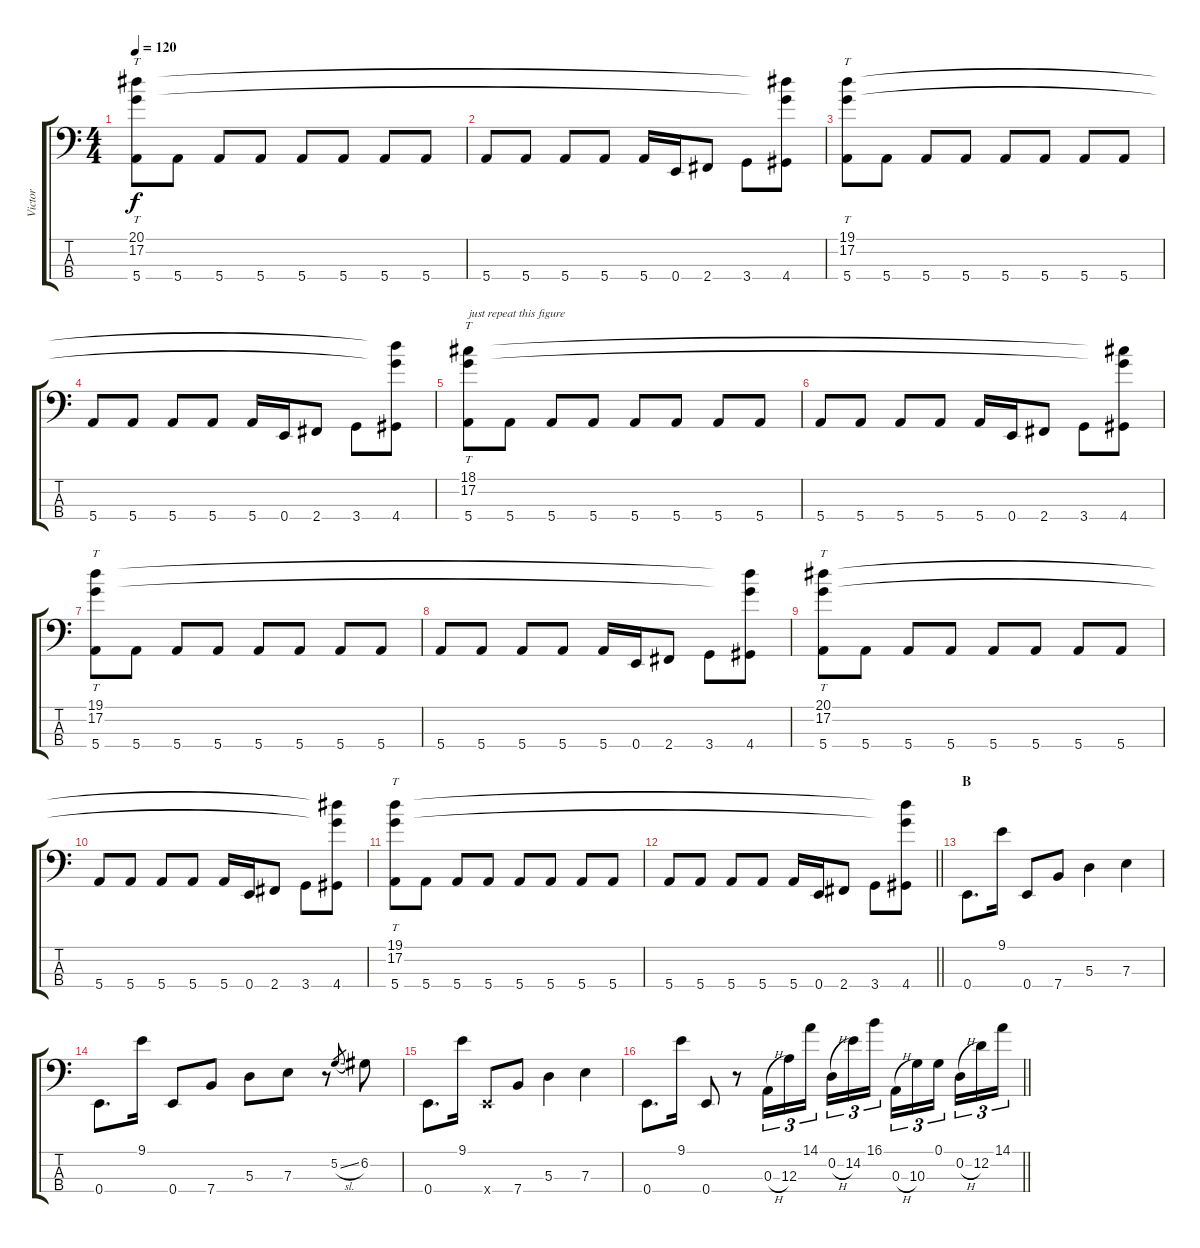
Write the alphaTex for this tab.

\track ("Victor" "Victor") {instrument electricbassfinger}
\staff {score tabs}
\tuning (G2 D2 A1 E1) {hide}
\ts (4 4)
\tempo 120
\clef f4
\ks c
(20.1 17.2 5.4).8{tt dy f} 5.4.8 5.4.8 5.4.8 5.4.8 5.4.8 5.4.8 5.4.8 |
5.4.8 5.4.8 5.4.8 5.4.8 5.4.16 0.4.16 2.4.8 3.4.8 (20.1{t} 17.2{t} 4.4).8 |
(19.1 17.2 5.4).8{tt} 5.4.8 5.4.8 5.4.8 5.4.8 5.4.8 5.4.8 5.4.8 |
5.4.8 5.4.8 5.4.8 5.4.8 5.4.16 0.4.16 2.4.8 3.4.8 (19.1{t} 17.2{t} 4.4).8 |
(18.1 17.2 5.4).8{tt txt "just repeat this figure"} 5.4.8 5.4.8 5.4.8 5.4.8 5.4.8 5.4.8 5.4.8 |
5.4.8 5.4.8 5.4.8 5.4.8 5.4.16 0.4.16 2.4.8 3.4.8 (18.1{t} 17.2{t} 4.4).8 |
(19.1 17.2 5.4).8{tt} 5.4.8 5.4.8 5.4.8 5.4.8 5.4.8 5.4.8 5.4.8 |
5.4.8 5.4.8 5.4.8 5.4.8 5.4.16 0.4.16 2.4.8 3.4.8 (19.1{t} 17.2{t} 4.4).8 |
(20.1 17.2 5.4).8{tt} 5.4.8 5.4.8 5.4.8 5.4.8 5.4.8 5.4.8 5.4.8 |
5.4.8 5.4.8 5.4.8 5.4.8 5.4.16 0.4.16 2.4.8 3.4.8 (20.1{t} 17.2{t} 4.4).8 |
(19.1 17.2 5.4).8{tt} 5.4.8 5.4.8 5.4.8 5.4.8 5.4.8 5.4.8 5.4.8 |
\barLineRight lightlight
5.4.8 5.4.8 5.4.8 5.4.8 5.4.16 0.4.16 2.4.8 3.4.8 (19.1{t} 17.2{t} 4.4).8 |
\section ("" "B")
0.4.8{d instrument slapbass1} 9.1.16 0.4.8 7.4.8 5.3.4 7.3.4 |
0.4.8{d} 9.1.16 0.4.8 7.4.8 5.3.8 7.3.8 r.8 5.2{sl}.8{gr} 6.2.8 |
0.4.8{d} 9.1.16 0.4{x}.8 7.4.8 5.3.4 7.3.4 |
\barLineRight lightlight
0.4.8{d} 9.1.16 0.4.8 r.8 0.3{h}.16{tu (3 2)} 12.3.16{tu (3 2)} 14.1.16{tu (3 2) beam splitsecondary} 0.2{h}.16{tu (3 2)} 14.2.16{tu (3 2)} 16.1.16{tu (3 2)} 0.3{h}.16{tu (3 2)} 10.3.16{tu (3 2)} 0.1.16{tu (3 2) beam splitsecondary} 0.2{h}.16{tu (3 2)} 12.2.16{tu (3 2)} 14.1.16{tu (3 2)}
